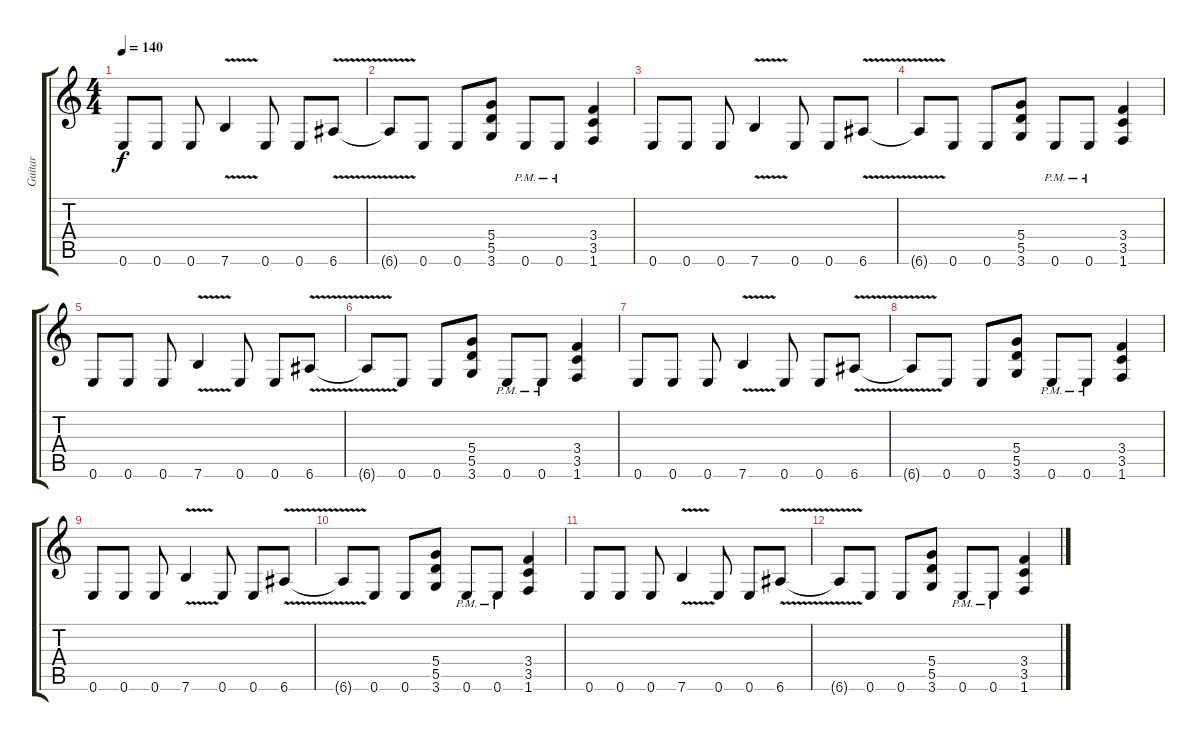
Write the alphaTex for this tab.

\track ("Guitar" "Guitar") {instrument distortionguitar}
\staff {score tabs}
\tuning (E4 B3 G3 D3 A2 E2) {hide}
\ts (4 4)
\tempo 140
\clef g2
\ks c
0.6.8{dy f} 0.6.8 0.6.8 7.6{v}.4 0.6.8 0.6.8 6.6{v}.8 |
6.6{t}.8 0.6.8 0.6.8 (5.4 5.5 3.6).8 0.6{pm}.8 0.6{pm}.8 (3.4 3.5 1.6).4 |
0.6.8 0.6.8 0.6.8 7.6{v}.4 0.6.8 0.6.8 6.6{v}.8 |
6.6{t}.8 0.6.8 0.6.8 (5.4 5.5 3.6).8 0.6{pm}.8 0.6{pm}.8 (3.4 3.5 1.6).4 |
0.6.8 0.6.8 0.6.8 7.6{v}.4 0.6.8 0.6.8 6.6{v}.8 |
6.6{t}.8 0.6.8 0.6.8 (5.4 5.5 3.6).8 0.6{pm}.8 0.6{pm}.8 (3.4 3.5 1.6).4 |
0.6.8 0.6.8 0.6.8 7.6{v}.4 0.6.8 0.6.8 6.6{v}.8 |
6.6{t}.8 0.6.8 0.6.8 (5.4 5.5 3.6).8 0.6{pm}.8 0.6{pm}.8 (3.4 3.5 1.6).4 |
0.6.8 0.6.8 0.6.8 7.6{v}.4 0.6.8 0.6.8 6.6{v}.8 |
6.6{t}.8 0.6.8 0.6.8 (5.4 5.5 3.6).8 0.6{pm}.8 0.6{pm}.8 (3.4 3.5 1.6).4 |
0.6.8 0.6.8 0.6.8 7.6{v}.4 0.6.8 0.6.8 6.6{v}.8 |
6.6{t}.8 0.6.8 0.6.8 (5.4 5.5 3.6).8 0.6{pm}.8 0.6{pm}.8 (3.4 3.5 1.6).4
